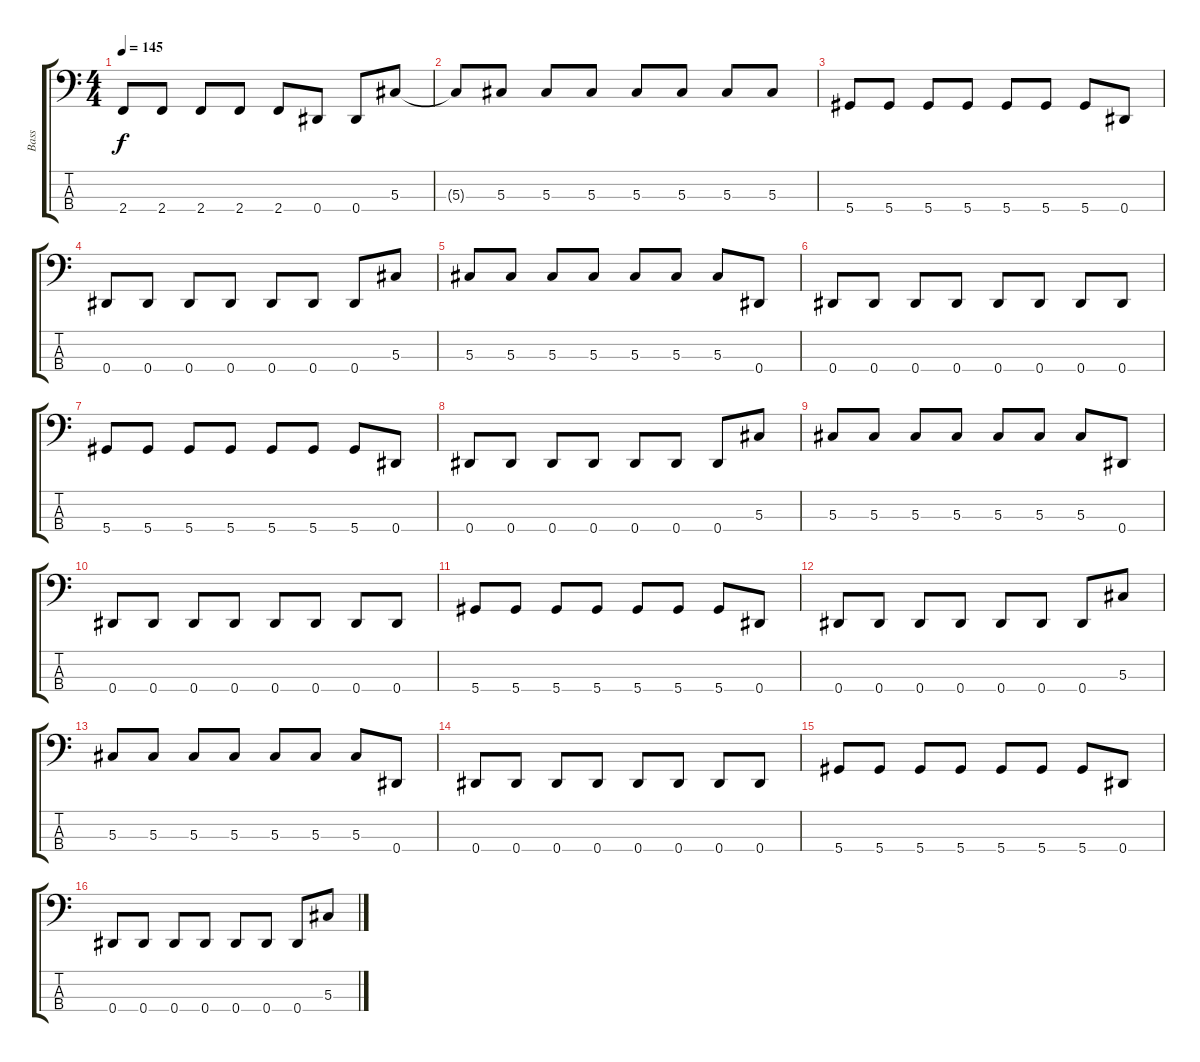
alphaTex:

\track ("Bass" "Bass") {instrument electricbasspick}
\staff {score tabs}
\tuning (Gb2 Db2 Ab1 Eb1) {hide}
\ts (4 4)
\tempo 145
\clef f4
\ks c
2.4.8{dy f} 2.4.8 2.4.8 2.4.8 2.4.8 0.4.8 0.4.8 5.3.8 |
5.3{t}.8 5.3.8 5.3.8 5.3.8 5.3.8 5.3.8 5.3.8 5.3.8 |
5.4.8 5.4.8 5.4.8 5.4.8 5.4.8 5.4.8 5.4.8 0.4.8 |
0.4.8 0.4.8 0.4.8 0.4.8 0.4.8 0.4.8 0.4.8 5.3.8 |
5.3.8 5.3.8 5.3.8 5.3.8 5.3.8 5.3.8 5.3.8 0.4.8 |
0.4.8 0.4.8 0.4.8 0.4.8 0.4.8 0.4.8 0.4.8 0.4.8 |
5.4.8 5.4.8 5.4.8 5.4.8 5.4.8 5.4.8 5.4.8 0.4.8 |
0.4.8 0.4.8 0.4.8 0.4.8 0.4.8 0.4.8 0.4.8 5.3.8 |
5.3.8 5.3.8 5.3.8 5.3.8 5.3.8 5.3.8 5.3.8 0.4.8 |
0.4.8 0.4.8 0.4.8 0.4.8 0.4.8 0.4.8 0.4.8 0.4.8 |
5.4.8 5.4.8 5.4.8 5.4.8 5.4.8 5.4.8 5.4.8 0.4.8 |
0.4.8 0.4.8 0.4.8 0.4.8 0.4.8 0.4.8 0.4.8 5.3.8 |
5.3.8 5.3.8 5.3.8 5.3.8 5.3.8 5.3.8 5.3.8 0.4.8 |
0.4.8 0.4.8 0.4.8 0.4.8 0.4.8 0.4.8 0.4.8 0.4.8 |
5.4.8 5.4.8 5.4.8 5.4.8 5.4.8 5.4.8 5.4.8 0.4.8 |
0.4.8 0.4.8 0.4.8 0.4.8 0.4.8 0.4.8 0.4.8 5.3.8
